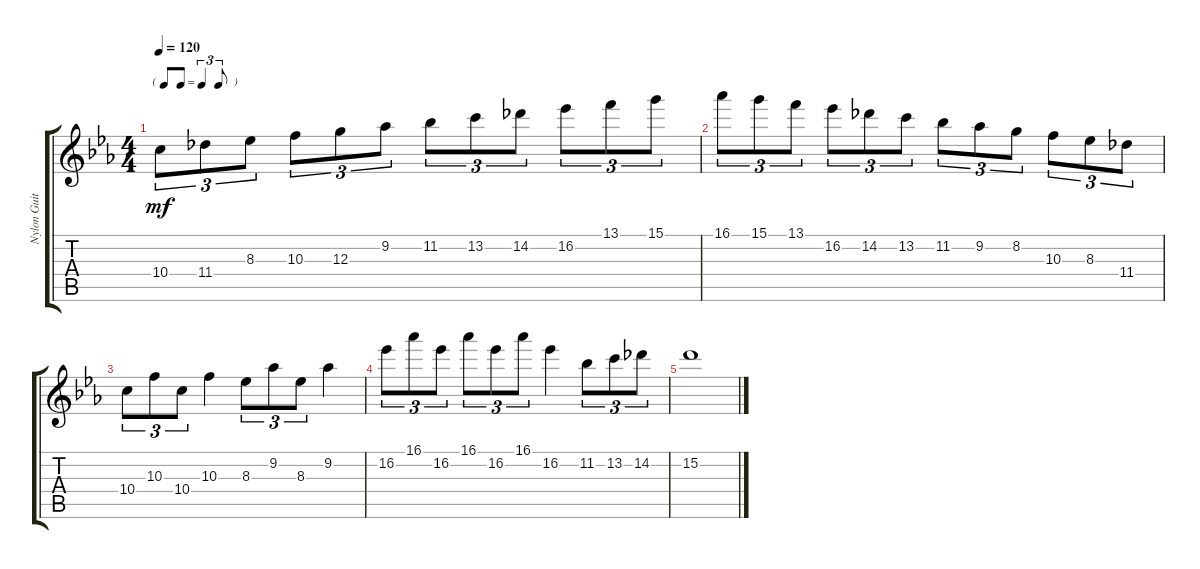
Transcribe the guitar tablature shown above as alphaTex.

\track ("Nylon Guitar" "Nylon Guit") {instrument acousticguitarnylon}
\staff {score tabs}
\tuning (E4 B3 G3 D3 A2 E2) {hide}
\ts (4 4)
\tf triplet8th
\tempo 120
\clef g2
\ks eb
10.4.8{tu (3 2) dy mf} 11.4.8{tu (3 2)} 8.3.8{tu (3 2)} 10.3.8{tu (3 2)} 12.3.8{tu (3 2)} 9.2.8{tu (3 2)} 11.2.8{tu (3 2)} 13.2.8{tu (3 2)} 14.2.8{tu (3 2)} 16.2.8{tu (3 2)} 13.1.8{tu (3 2)} 15.1.8{tu (3 2)} |
16.1.8{tu (3 2)} 15.1.8{tu (3 2)} 13.1.8{tu (3 2)} 16.2.8{tu (3 2)} 14.2.8{tu (3 2)} 13.2.8{tu (3 2)} 11.2.8{tu (3 2)} 9.2.8{tu (3 2)} 8.2.8{tu (3 2)} 10.3.8{tu (3 2)} 8.3.8{tu (3 2)} 11.4.8{tu (3 2)} |
10.4.8{tu (3 2)} 10.3.8{tu (3 2)} 10.4.8{tu (3 2)} 10.3.4 8.3.8{tu (3 2)} 9.2.8{tu (3 2)} 8.3.8{tu (3 2)} 9.2.4 |
16.2.8{tu (3 2)} 16.1.8{tu (3 2)} 16.2.8{tu (3 2)} 16.1.8{tu (3 2)} 16.2.8{tu (3 2)} 16.1.8{tu (3 2)} 16.2.4 11.2.8{tu (3 2)} 13.2.8{tu (3 2)} 14.2.8{tu (3 2)} |
15.2.1
